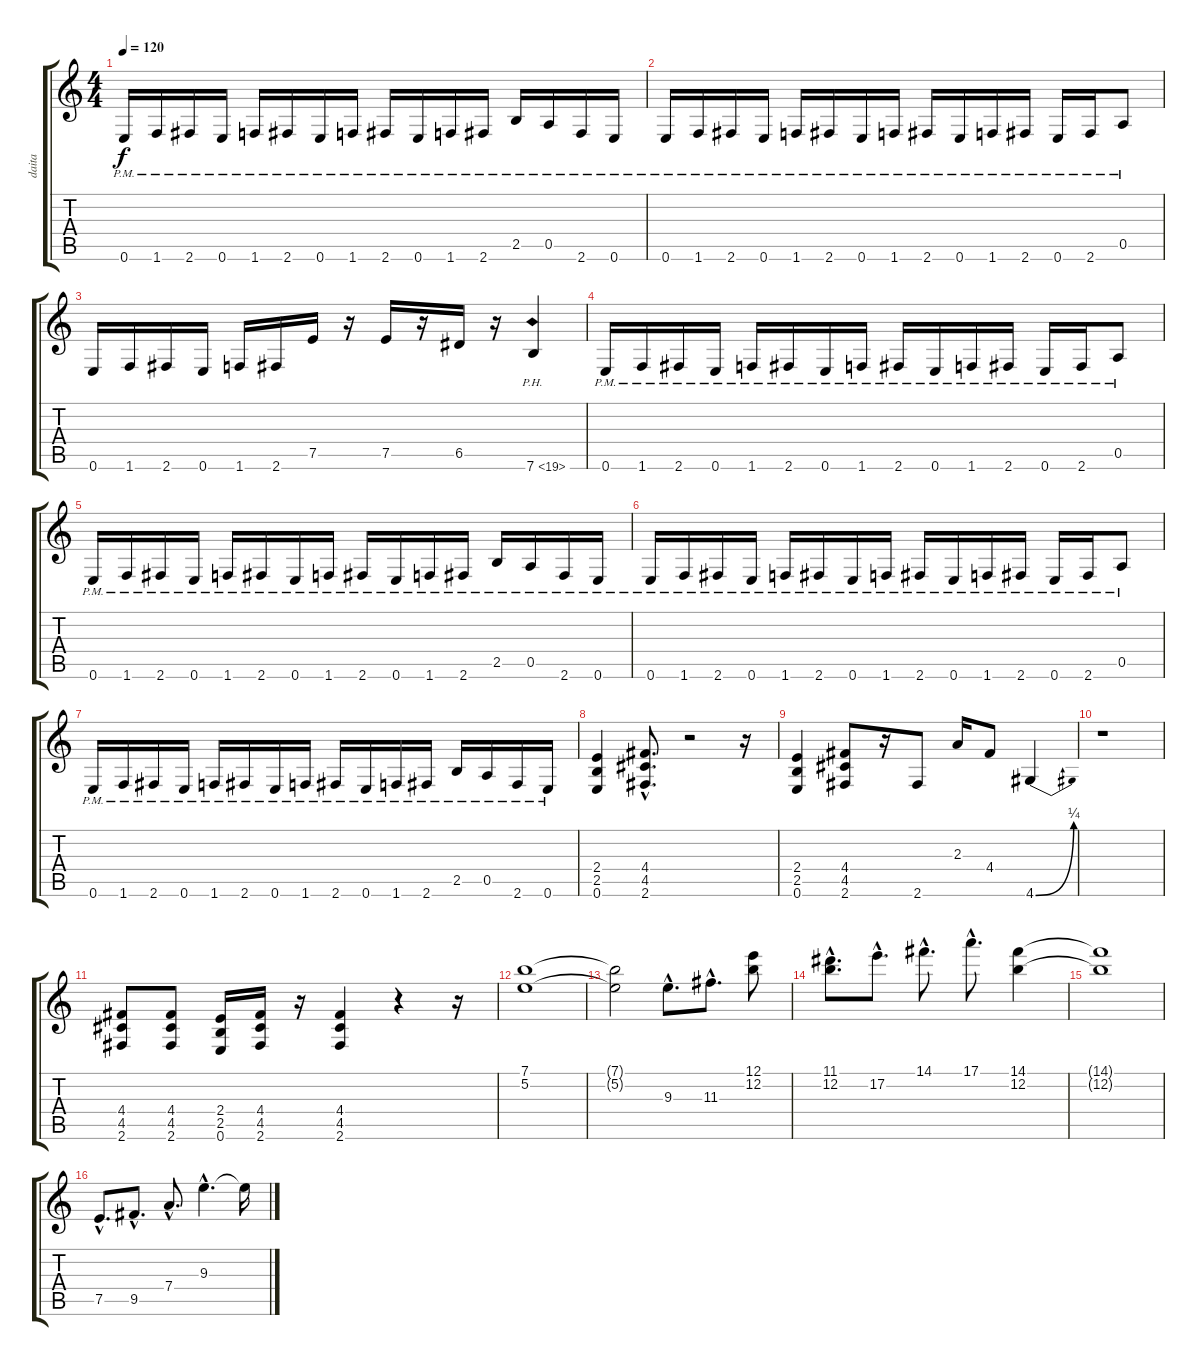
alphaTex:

\track ("daita" "daita") {instrument distortionguitar}
\staff {score tabs}
\tuning (E4 B3 G3 D3 A2 E2) {hide}
\ts (4 4)
\tempo 120
\clef g2
\ks c
0.6{pm}.16{dy f} 1.6{pm}.16 2.6{pm}.16 0.6{pm}.16 1.6{pm}.16 2.6{pm}.16 0.6{pm}.16 1.6{pm}.16 2.6{pm}.16 0.6{pm}.16 1.6{pm}.16 2.6{pm}.16 2.5{pm}.16 0.5{pm}.16 2.6{pm}.16 0.6{pm}.16 |
0.6{pm}.16 1.6{pm}.16 2.6{pm}.16 0.6{pm}.16 1.6{pm}.16 2.6{pm}.16 0.6{pm}.16 1.6{pm}.16 2.6{pm}.16 0.6{pm}.16 1.6{pm}.16 2.6{pm}.16 0.6{pm}.16 2.6{pm}.16 0.5{pm}.8 |
0.6.16 1.6.16 2.6.16 0.6.16 1.6.16 2.6.16 7.5.16 r.16 7.5.16 r.16 6.5.16 r.16 7.6{ph 12}.4 |
0.6{pm}.16 1.6{pm}.16 2.6{pm}.16 0.6{pm}.16 1.6{pm}.16 2.6{pm}.16 0.6{pm}.16 1.6{pm}.16 2.6{pm}.16 0.6{pm}.16 1.6{pm}.16 2.6{pm}.16 0.6{pm}.16 2.6{pm}.16 0.5{pm}.8 |
0.6{pm}.16 1.6{pm}.16 2.6{pm}.16 0.6{pm}.16 1.6{pm}.16 2.6{pm}.16 0.6{pm}.16 1.6{pm}.16 2.6{pm}.16 0.6{pm}.16 1.6{pm}.16 2.6{pm}.16 2.5{pm}.16 0.5{pm}.16 2.6{pm}.16 0.6{pm}.16 |
0.6{pm}.16 1.6{pm}.16 2.6{pm}.16 0.6{pm}.16 1.6{pm}.16 2.6{pm}.16 0.6{pm}.16 1.6{pm}.16 2.6{pm}.16 0.6{pm}.16 1.6{pm}.16 2.6{pm}.16 0.6{pm}.16 2.6{pm}.16 0.5{pm}.8 |
0.6{pm}.16 1.6{pm}.16 2.6{pm}.16 0.6{pm}.16 1.6{pm}.16 2.6{pm}.16 0.6{pm}.16 1.6{pm}.16 2.6{pm}.16 0.6{pm}.16 1.6{pm}.16 2.6{pm}.16 2.5{pm}.16 0.5{pm}.16 2.6{pm}.16 0.6{pm}.16 |
(2.4 2.5 0.6).4 (4.4{hac} 4.5{hac} 2.6{hac}).8{d} r.2 r.16 |
(2.4 2.5 0.6).4 (4.4 4.5 2.6).8 r.16 2.6.8 2.3.16 4.4.8 4.6{be (bend 0 0 60 1)}.4 |
r.1 |
(4.4 4.5 2.6).8 (4.4 4.5 2.6).8 (2.4 2.5 0.6).16 (4.4 4.5 2.6).16 r.16 (4.4 4.5 2.6).4 r.4 r.16 |
(7.1 5.2).1 |
(7.1{t} 5.2{t}).2 9.3{hac}.8{d} 11.3{hac}.8{d} (12.1 12.2).8 |
(11.1{hac} 12.2{hac}).8{d} 17.2{hac}.8{d} 14.1{hac}.8{d} 17.1{hac}.8{d} (14.1 12.2).4 |
(14.1{t} 12.2{t}).1 |
7.5{hac}.8{d} 9.5{hac}.8{d} 7.4{hac}.8{d} 9.3{hac}.4{d} 9.3{t}.16
